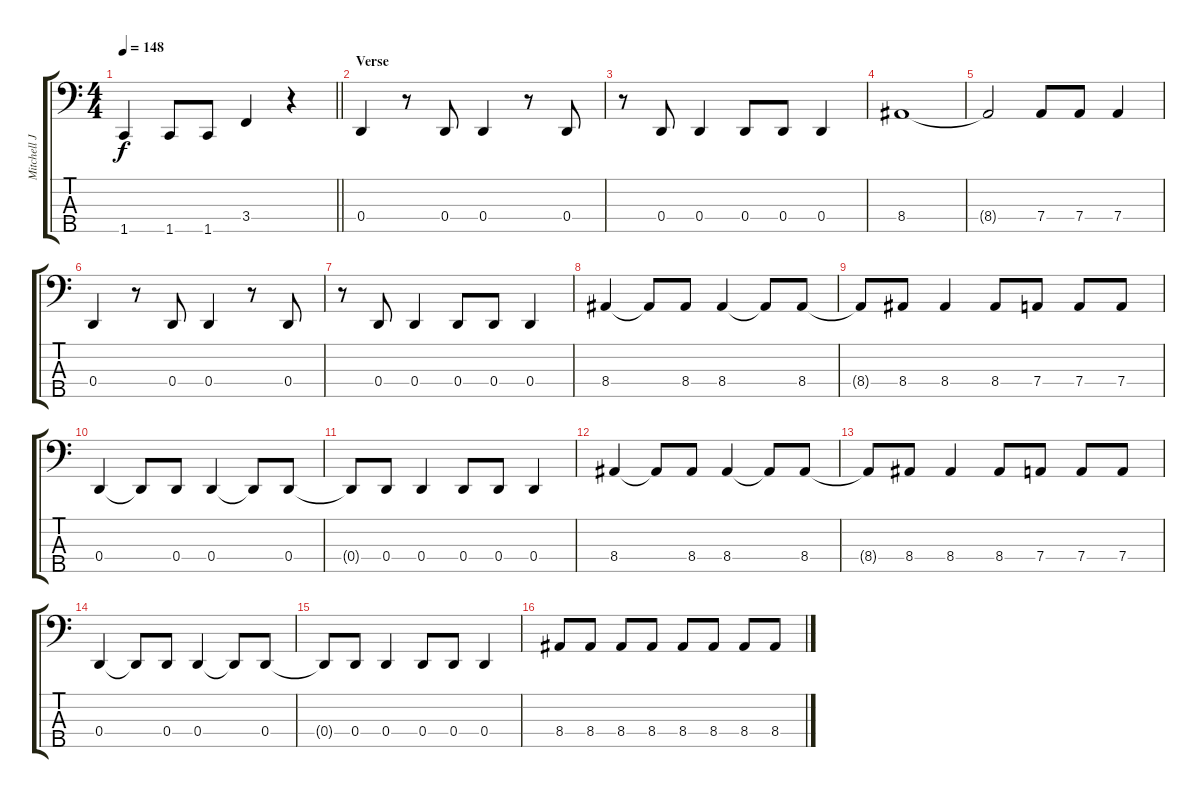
\track ("Mitchell James" "Mitchell J") {instrument electricbassfinger}
\staff {score tabs}
\tuning (G2 D2 A1 D1 B0) {hide}
\ts (4 4)
\tempo 148
\clef f4
\barLineRight lightlight
\ks c
1.5.4{dy f} 1.5.8 1.5.8 3.4.4 r.4 |
\section ("" "Verse")
0.4.4 r.8 0.4.8 0.4.4 r.8 0.4.8 |
r.8 0.4.8 0.4.4 0.4.8 0.4.8 0.4.4 |
8.4.1 |
8.4{t}.2 7.4.8 7.4.8 7.4.4 |
0.4.4 r.8 0.4.8 0.4.4 r.8 0.4.8 |
r.8 0.4.8 0.4.4 0.4.8 0.4.8 0.4.4 |
8.4.4 8.4{t}.8 8.4.8 8.4.4 8.4{t}.8 8.4.8 |
8.4{t}.8 8.4.8 8.4.4 8.4.8 7.4.8 7.4.8 7.4.8 |
0.4.4 0.4{t}.8 0.4.8 0.4.4 0.4{t}.8 0.4.8 |
0.4{t}.8 0.4.8 0.4.4 0.4.8 0.4.8 0.4.4 |
8.4.4 8.4{t}.8 8.4.8 8.4.4 8.4{t}.8 8.4.8 |
8.4{t}.8 8.4.8 8.4.4 8.4.8 7.4.8 7.4.8 7.4.8 |
0.4.4 0.4{t}.8 0.4.8 0.4.4 0.4{t}.8 0.4.8 |
0.4{t}.8 0.4.8 0.4.4 0.4.8 0.4.8 0.4.4 |
8.4.8 8.4.8 8.4.8 8.4.8 8.4.8 8.4.8 8.4.8 8.4.8
